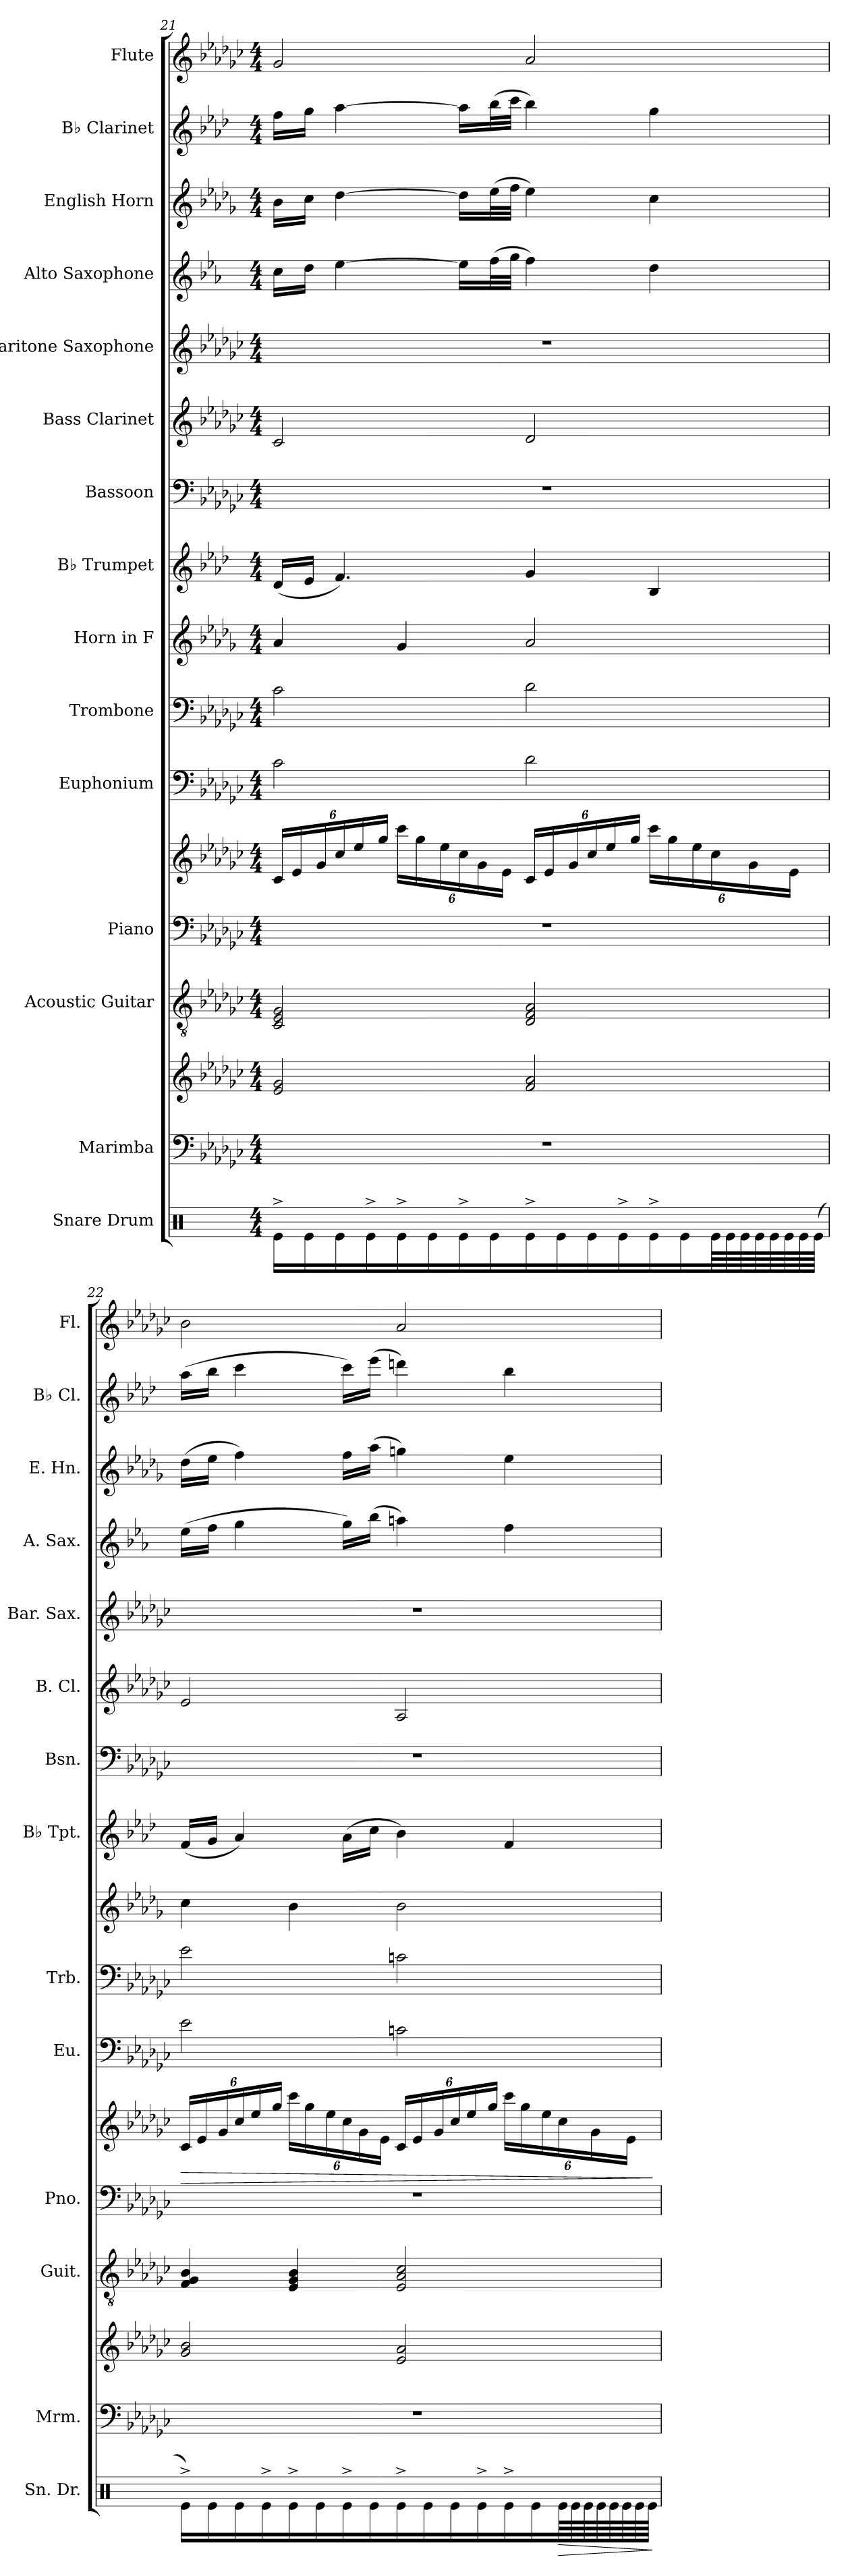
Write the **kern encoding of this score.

**kern	**dynam	**kern	**kern	**kern	**kern	**kern	**dynam	**kern	**kern	**kern	**kern	**kern	**kern	**kern	**kern	**kern	**kern	**kern
*part15	*part15	*part14	*part14	*part13	*part12	*part12	*part12	*part11	*part10	*part9	*part8	*part7	*part6	*part5	*part4	*part3	*part2	*part1
*staff17	*staff17	*staff16	*staff15	*staff14	*staff13	*staff12	*staff12/13	*staff11	*staff10	*staff9	*staff8	*staff7	*staff6	*staff5	*staff4	*staff3	*staff2	*staff1
*I"Snare Drum	*	*I"Marimba	*	*I"Acoustic Guitar	*I"Piano	*	*	*I"Euphonium	*I"Trombone	*I"Horn in F	*I"B♭ Trumpet	*I"Bassoon	*I"Bass Clarinet	*I"Baritone Saxophone	*I"Alto Saxophone	*I"English Horn	*I"B♭ Clarinet	*I"Flute
*I'Sn. Dr.	*	*I'Mrm.	*	*I'Guit.	*I'Pno.	*	*	*I'Eu.	*I'Trb.	*	*I'B♭ Tpt.	*I'Bsn.	*I'B. Cl.	*I'Bar. Sax.	*I'A. Sax.	*I'E. Hn.	*I'B♭ Cl.	*I'Fl.
*clefX	*	*clefF4	*clefG2	*clefGv2	*clefF4	*clefG2	*	*clefF4	*clefF4	*clefG2	*clefG2	*clefF4	*clefG2	*clefG2	*clefG2	*clefG2	*clefG2	*clefG2
*	*	*	*	*	*	*	*	*	*	*ITrd4c7	*ITrd1c2	*	*ITrd8c14	*ITrd12c21	*ITrd5c9	*ITrd4c7	*ITrd1c2	*
*k[]	*	*k[b-e-a-d-g-c-]	*k[b-e-a-d-g-c-]	*k[b-e-a-d-g-c-]	*k[b-e-a-d-g-c-]	*k[b-e-a-d-g-c-]	*	*k[b-e-a-d-g-c-]	*k[b-e-a-d-g-c-]	*k[b-e-a-d-g-c-]	*k[b-e-a-d-g-c-]	*k[b-e-a-d-g-c-]	*k[b-e-a-d-g-c-]	*k[b-e-a-d-g-c-]	*k[b-e-a-d-g-c-]	*k[b-e-a-d-g-c-]	*k[b-e-a-d-g-c-]	*k[b-e-a-d-g-c-]
*M4/4	*	*M4/4	*M4/4	*M4/4	*M4/4	*M4/4	*	*M4/4	*M4/4	*M4/4	*M4/4	*M4/4	*M4/4	*M4/4	*M4/4	*M4/4	*M4/4	*M4/4
*	*	*	*	*	*	*Xbrackettup	*	*	*	*	*	*	*	*	*	*	*	*
=21	=21	=21	=21	=21	=21	=21	=21	=21	=21	=21	=21	=21	=21	=21	=21	=21	=21	=21
16Re^\LL	.	1r	2e-/ 2g-/	2C-/ 2E-/ 2G-/	1r	24c-/LL	.	2c-\	2c-\	4d-/	(16c-/LL	1r	2C-/	1r	16e-\LL	16e-\LL	16ee-\LL	2g-/
.	.	.	.	.	.	24e-/	.	.	.	.	.	.	.	.	.	.	.	.
16Re\	.	.	.	.	.	.	.	.	.	.	16d-/JJ	.	.	.	16f\JJ	16f\JJ	16ff\JJ	.
.	.	.	.	.	.	24g-/	.	.	.	.	.	.	.	.	.	.	.	.
16Re\	.	.	.	.	.	24cc-/	.	.	.	.	4.e-/)	.	.	.	[4g-\	[4g-\	[4gg-\	.
.	.	.	.	.	.	24ee-/	.	.	.	.	.	.	.	.	.	.	.	.
16Re^\JJ	.	.	.	.	.	.	.	.	.	.	.	.	.	.	.	.	.	.
.	.	.	.	.	.	24gg-/JJ	.	.	.	.	.	.	.	.	.	.	.	.
16Re^\LL	.	.	.	.	.	24ccc-\LL	.	.	.	4c-/	.	.	.	.	.	.	.	.
.	.	.	.	.	.	24gg-\	.	.	.	.	.	.	.	.	.	.	.	.
16Re\	.	.	.	.	.	.	.	.	.	.	.	.	.	.	.	.	.	.
.	.	.	.	.	.	24ee-\	.	.	.	.	.	.	.	.	.	.	.	.
16Re^\	.	.	.	.	.	24cc-\	.	.	.	.	.	.	.	.	16g-\LL]	16g-\LL]	16gg-\LL]	.
.	.	.	.	.	.	24g-\	.	.	.	.	.	.	.	.	.	.	.	.
16Re\JJ	.	.	.	.	.	.	.	.	.	.	.	.	.	.	(32a-\L	(32a-\L	(32aa-\L	.
.	.	.	.	.	.	24e-\JJ	.	.	.	.	.	.	.	.	.	.	.	.
.	.	.	.	.	.	.	.	.	.	.	.	.	.	.	32b-\JJJ	32b-\JJJ	32bb-\JJJ	.
16Re^\LL	.	.	2f/ 2a-/	2D-/ 2F/ 2A-/	.	24c-/LL	.	2d-\	2d-\	2d-/	4f/	.	2D-/	.	4a-\)	4a-\)	4aa-\)	2a-/
.	.	.	.	.	.	24e-/	.	.	.	.	.	.	.	.	.	.	.	.
16Re\	.	.	.	.	.	.	.	.	.	.	.	.	.	.	.	.	.	.
.	.	.	.	.	.	24g-/	.	.	.	.	.	.	.	.	.	.	.	.
16Re\	.	.	.	.	.	24cc-/	.	.	.	.	.	.	.	.	.	.	.	.
.	.	.	.	.	.	24ee-/	.	.	.	.	.	.	.	.	.	.	.	.
16Re^\JJ	.	.	.	.	.	.	.	.	.	.	.	.	.	.	.	.	.	.
.	.	.	.	.	.	24gg-/JJ	.	.	.	.	.	.	.	.	.	.	.	.
16Re^\LL	.	.	.	.	.	24ccc-\LL	.	.	.	.	4A-/	.	.	.	4f\	4f\	4ff\	.
.	.	.	.	.	.	24gg-\	.	.	.	.	.	.	.	.	.	.	.	.
16Re\J	.	.	.	.	.	.	.	.	.	.	.	.	.	.	.	.	.	.
.	.	.	.	.	.	24ee-\	.	.	.	.	.	.	.	.	.	.	.	.
*tremolo	*	*	*	*	*	*	*	*	*	*	*	*	*	*	*	*	*	*
(64Re\	.	.	.	.	.	24cc-\	.	.	.	.	.	.	.	.	.	.	.	.
(64Re\	.	.	.	.	.	.	.	.	.	.	.	.	.	.	.	.	.	.
(64Re\	.	.	.	.	.	.	.	.	.	.	.	.	.	.	.	.	.	.
.	.	.	.	.	.	24g-\	.	.	.	.	.	.	.	.	.	.	.	.
(64Re\	.	.	.	.	.	.	.	.	.	.	.	.	.	.	.	.	.	.
(64Re\	.	.	.	.	.	.	.	.	.	.	.	.	.	.	.	.	.	.
(64Re\	.	.	.	.	.	.	.	.	.	.	.	.	.	.	.	.	.	.
.	.	.	.	.	.	24e-\JJ	.	.	.	.	.	.	.	.	.	.	.	.
(64Re\	.	.	.	.	.	.	.	.	.	.	.	.	.	.	.	.	.	.
(64Re\JJJJ	.	.	.	.	.	.	.	.	.	.	.	.	.	.	.	.	.	.
*Xtremolo	*	*	*	*	*	*	*	*	*	*	*	*	*	*	*	*	*	*
!!LO:PB:g=z
=22	=22	=22	=22	=22	=22	=22	=22	=22	=22	=22	=22	=22	=22	=22	=22	=22	=22	=22
!	!	!	!	!	!	!	!LO:HP:b	!	!	!	!	!	!	!	!	!	!	!
16Re^\LL)	.	1r	2g-/ 2b-/	4F/ 4G-/ 4B-/	1r	24c-/LL	>	2e-\	2e-\	4f\	(16e-/LL	1r	2E-/	1r	(16g-\LL	(16g-\LL	(16gg-\LL	2b-\
.	.	.	.	.	.	24e-/	.	.	.	.	.	.	.	.	.	.	.	.
16Re\	.	.	.	.	.	.	.	.	.	.	16f/JJ	.	.	.	16a-\JJ	16a-\JJ	16aa-\JJ	.
.	.	.	.	.	.	24g-/	.	.	.	.	.	.	.	.	.	.	.	.
16Re\	.	.	.	.	.	24cc-/	.	.	.	.	4g-/)	.	.	.	4b-\	4b-\)	4bb-\	.
.	.	.	.	.	.	24ee-/	.	.	.	.	.	.	.	.	.	.	.	.
16Re^\JJ	.	.	.	.	.	.	.	.	.	.	.	.	.	.	.	.	.	.
.	.	.	.	.	.	24gg-/JJ	.	.	.	.	.	.	.	.	.	.	.	.
16Re^\LL	.	.	.	4E-/ 4G-/ 4B-/	.	24ccc-\LL	.	.	.	4e-\	.	.	.	.	.	.	.	.
.	.	.	.	.	.	24gg-\	.	.	.	.	.	.	.	.	.	.	.	.
16Re\	.	.	.	.	.	.	.	.	.	.	.	.	.	.	.	.	.	.
.	.	.	.	.	.	24ee-\	.	.	.	.	.	.	.	.	.	.	.	.
16Re^\	.	.	.	.	.	24cc-\	.	.	.	.	(16g-\LL	.	.	.	16b-\LL)	16b-\LL	16bb-\LL)	.
.	.	.	.	.	.	24g-\	.	.	.	.	.	.	.	.	.	.	.	.
16Re\JJ	.	.	.	.	.	.	.	.	.	.	16b-\JJ	.	.	.	(16dd-\JJ	(16dd-\JJ	(16ddd-\JJ	.
.	.	.	.	.	.	24e-\JJ	.	.	.	.	.	.	.	.	.	.	.	.
16Re^\LL	.	.	2e-/ 2a-/	2E-/ 2A-/ 2c-/	.	24c-/LL	.	2cn\	2cn\	2e-\	4a-\)	.	2AA-/	.	4ccn\)	4ccn\)	4cccn\)	2a-/
.	.	.	.	.	.	24e-/	.	.	.	.	.	.	.	.	.	.	.	.
16Re\	.	.	.	.	.	.	.	.	.	.	.	.	.	.	.	.	.	.
.	.	.	.	.	.	24g-/	.	.	.	.	.	.	.	.	.	.	.	.
16Re\	.	.	.	.	.	24cc-/	.	.	.	.	.	.	.	.	.	.	.	.
.	.	.	.	.	.	24ee-/	.	.	.	.	.	.	.	.	.	.	.	.
16Re^\JJ	.	.	.	.	.	.	.	.	.	.	.	.	.	.	.	.	.	.
.	.	.	.	.	.	24gg-/JJ	.	.	.	.	.	.	.	.	.	.	.	.
16Re^\LL	.	.	.	.	.	24ccc-\LL	.	.	.	.	4e-/	.	.	.	4a-\	4a-\	4aa-\	.
.	.	.	.	.	.	24gg-\	.	.	.	.	.	.	.	.	.	.	.	.
16Re\J	.	.	.	.	.	.	.	.	.	.	.	.	.	.	.	.	.	.
.	.	.	.	.	.	24ee-\	.	.	.	.	.	.	.	.	.	.	.	.
!	!LO:HP:b	!	!	!	!	!	!	!	!	!	!	!	!	!	!	!	!	!
*tremolo	*	*	*	*	*	*	*	*	*	*	*	*	*	*	*	*	*	*
64Re\	>	.	.	.	.	24cc-\	.	.	.	.	.	.	.	.	.	.	.	.
64Re\	.	.	.	.	.	.	.	.	.	.	.	.	.	.	.	.	.	.
64Re\	.	.	.	.	.	.	.	.	.	.	.	.	.	.	.	.	.	.
.	.	.	.	.	.	24g-\	.	.	.	.	.	.	.	.	.	.	.	.
64Re\	.	.	.	.	.	.	.	.	.	.	.	.	.	.	.	.	.	.
64Re\	.	.	.	.	.	.	.	.	.	.	.	.	.	.	.	.	.	.
64Re\	.	.	.	.	.	.	.	.	.	.	.	.	.	.	.	.	.	.
.	.	.	.	.	.	24e-\JJ	.	.	.	.	.	.	.	.	.	.	.	.
64Re\	.	.	.	.	.	.	.	.	.	.	.	.	.	.	.	.	.	.
64Re\JJJJ	.	.	.	.	.	.	.	.	.	.	.	.	.	.	.	.	.	.
*Xtremolo	*	*	*	*	*	*	*	*	*	*	*	*	*	*	*	*	*	*
.	]	.	.	.	.	.	]	.	.	.	.	.	.	.	.	.	.	.
=	=	=	=	=	=	=	=	=	=	=	=	=	=	=	=	=	=	=
*-	*-	*-	*-	*-	*-	*-	*-	*-	*-	*-	*-	*-	*-	*-	*-	*-	*-	*-
